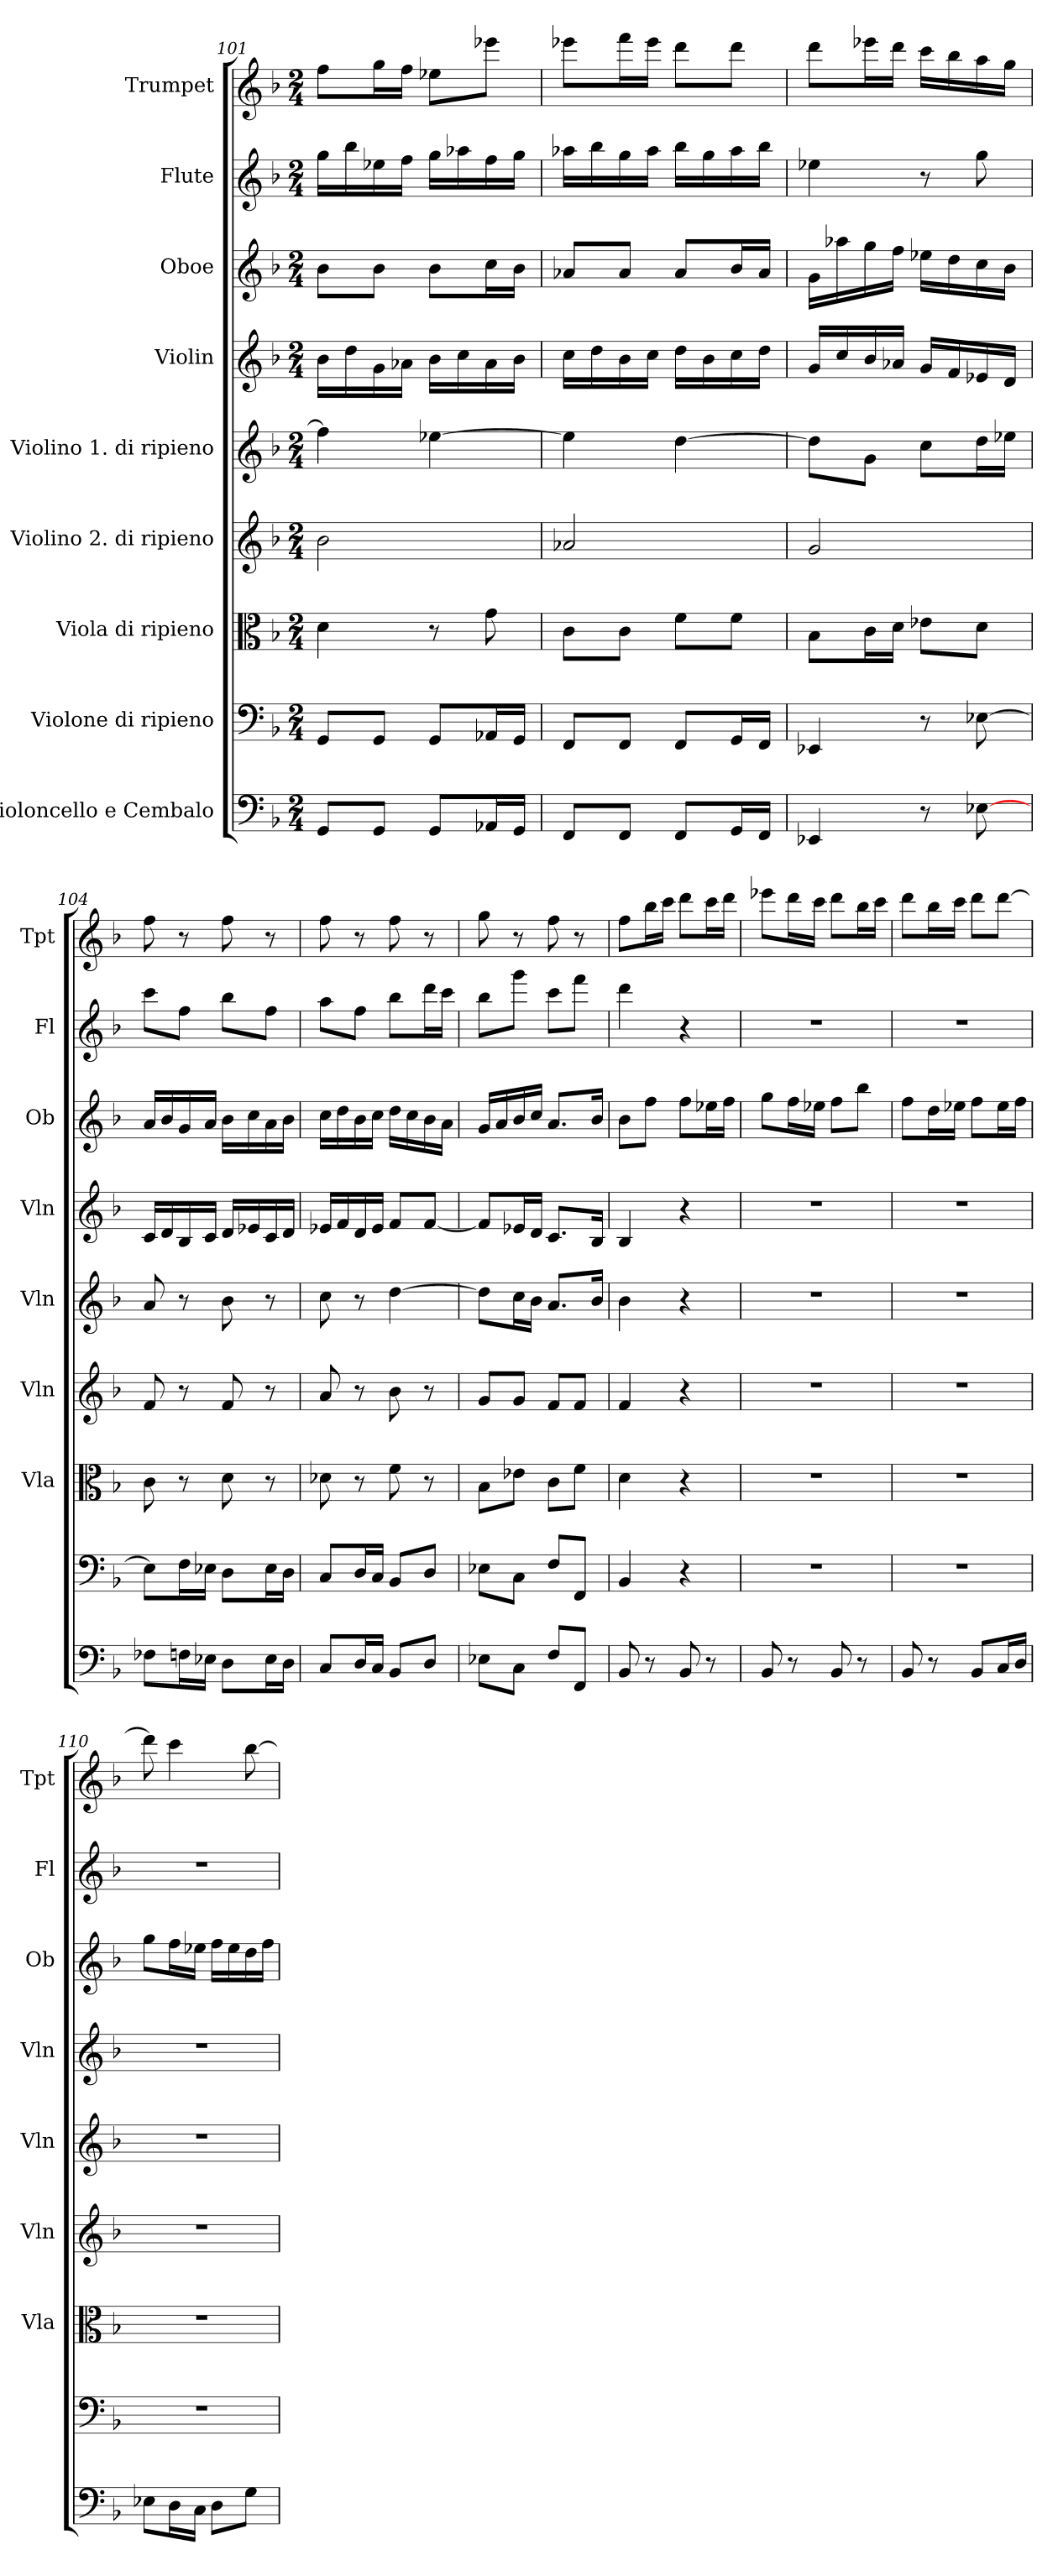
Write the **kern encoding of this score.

**kern	**kern	**kern	**kern	**kern	**kern	**kern	**kern	**kern
*part9	*part8	*part7	*part6	*part5	*part4	*part3	*part2	*part1
*staff9	*staff8	*staff7	*staff6	*staff5	*staff4	*staff3	*staff2	*staff1
*I"Violoncello e Cembalo	*I"Violone di ripieno	*I"Viola di ripieno	*I"Violino 2. di ripieno	*I"Violino 1. di ripieno	*I"Violin	*I"Oboe	*I"Flute	*I"Trumpet
*	*	*I'Vla	*I'Vln	*I'Vln	*I'Vln	*I'Ob	*I'Fl	*I'Tpt
*clefF4	*clefF4	*clefC3	*clefG2	*clefG2	*clefG2	*clefG2	*clefG2	*clefG2
*k[b-]	*k[b-]	*k[b-]	*k[b-]	*k[b-]	*k[b-]	*k[b-]	*k[b-]	*k[b-]
*F:	*F:	*F:	*F:	*F:	*F:	*F:	*F:	*F:
*M2/4	*M2/4	*M2/4	*M2/4	*M2/4	*M2/4	*M2/4	*M2/4	*M2/4
=101	=101	=101	=101	=101	=101	=101	=101	=101
8GGL	8GGL	4d	2b-	4ff]	16b-LL	8b-L	16ggLL	8ffL
.	.	.	.	.	16dd	.	16bb-	.
8GGJ	8GGJ	.	.	.	16g	8b-J	16ee-X	16ggL
.	.	.	.	.	16a-XJJ	.	16ffJJ	16ffJJ
8GGL	8GGL	8r	.	[4ee-X	16b-LL	8b-L	16ggLL	8ee-XL
.	.	.	.	.	16cc	.	16aa-X	.
16AA-XL	16AA-XL	8g	.	.	16a-	16ccL	16ff	8eee-XJ
16GGJJ	16GGJJ	.	.	.	16b-JJ	16b-JJ	16ggJJ	.
=102	=102	=102	=102	=102	=102	=102	=102	=102
8FFL	8FFL	8cL	2a-X	4ee-]	16ccLL	8a-XL	16aa-XLL	8eee-XL
.	.	.	.	.	16dd	.	16bb-	.
8FFJ	8FFJ	8cJ	.	.	16b-	8a-J	16gg	16fffL
.	.	.	.	.	16ccJJ	.	16aa-JJ	16eee-JJ
8FFL	8FFL	8fL	.	[4dd	16ddLL	8a-L	16bb-LL	8dddL
.	.	.	.	.	16b-	.	16gg	.
16GGL	16GGL	8fJ	.	.	16cc	16b-L	16aa-	8dddJ
16FFJJ	16FFJJ	.	.	.	16ddJJ	16a-JJ	16bb-JJ	.
=103	=103	=103	=103	=103	=103	=103	=103	=103
4EE-X	4EE-X	8B-L	2g	8ddL]	16gLL	16gLL	4ee-X	8dddL
.	.	.	.	.	16cc	16aa-X	.	.
.	.	16cL	.	8gJ	16b-	16gg	.	16eee-XL
.	.	16dJJ	.	.	16a-XJJ	16ffJJ	.	16dddJJ
8r	8r	8e-XL	.	8ccL	16gLL	16ee-XLL	8r	16cccLL
.	.	.	.	.	16f	16dd	.	16bb-
[8E-X	[8E-X	8dJ	.	16ddL	16e-X	16cc	8gg	16aa
.	.	.	.	16ee-XJJ	16dJJ	16b-JJ	.	16ggJJ
=104	=104	=104	=104	=104	=104	=104	=104	=104
8F-XL	8E-L]	8c	8f	8a	16cLL	16aLL	8cccL	8ff
.	.	.	.	.	16d	16b-	.	.
16FnL	16FL	8r	8r	8r	16B-	16g	8ffJ	8r
16E-XJJ	16E-XJJ	.	.	.	16cJJ	16aJJ	.	.
8DL	8DL	8d	8f	8b-	16dLL	16b-LL	8bb-L	8ff
.	.	.	.	.	16e-X	16cc	.	.
16E-L	16E-L	8r	8r	8r	16c	16a	8ffJ	8r
16DJJ	16DJJ	.	.	.	16dJJ	16b-JJ	.	.
=105	=105	=105	=105	=105	=105	=105	=105	=105
8CL	8CL	8d-X	8a	8cc	16e-XLL	16ccLL	8aaL	8ff
.	.	.	.	.	16f	16dd	.	.
16DL	16DL	8r	8r	8r	16d	16b-	8ffJ	8r
16CJJ	16CJJ	.	.	.	16e-JJ	16ccJJ	.	.
8BB-L	8BB-L	8f	8b-	[4dd	8fL	16ddLL	8bb-L	8ff
.	.	.	.	.	.	16cc	.	.
8DJ	8DJ	8r	8r	.	[8fJ	16b-	16dddL	8r
.	.	.	.	.	.	16aJJ	16cccJJ	.
=106	=106	=106	=106	=106	=106	=106	=106	=106
8E-XL	8E-XL	8B-L	8gL	8ddL]	8fL]	16gLL	8bb-L	8gg
.	.	.	.	.	.	16a	.	.
8CJ	8CJ	8e-XJ	8gJ	16ccL	16e-XL	16b-	8gggJ	8r
.	.	.	.	16b-JJ	16dJJ	16ccJJ	.	.
8FL	8FL	8cL	8fL	8.aL	8.cL	8.aL	8cccL	8ff
8FFJ	8FFJ	8fJ	8fJ	.	.	.	8fffJ	8r
.	.	.	.	16b-Jk	16B-Jk	16b-Jk	.	.
=107	=107	=107	=107	=107	=107	=107	=107	=107
8BB-	4BB-	4d	4f	4b-	4B-	8b-L	4ddd	8ffL
8r	.	.	.	.	.	8ffJ	.	16bb-L
.	.	.	.	.	.	.	.	16cccJJ
8BB-	4r	4r	4r	4r	4r	8ffL	4r	8dddL
8r	.	.	.	.	.	16ee-XL	.	16cccL
.	.	.	.	.	.	16ffJJ	.	16dddJJ
=108	=108	=108	=108	=108	=108	=108	=108	=108
8BB-	2r	2r	2r	2r	2r	8ggL	2r	8eee-XL
8r	.	.	.	.	.	16ffL	.	16dddL
.	.	.	.	.	.	16ee-XJJ	.	16cccJJ
8BB-	.	.	.	.	.	8ffL	.	8dddL
8r	.	.	.	.	.	8bb-J	.	16bb-L
.	.	.	.	.	.	.	.	16cccJJ
=109	=109	=109	=109	=109	=109	=109	=109	=109
8BB-	2r	2r	2r	2r	2r	8ffL	2r	8dddL
8r	.	.	.	.	.	16ddL	.	16bb-L
.	.	.	.	.	.	16ee-XJJ	.	16cccJJ
8BB-L	.	.	.	.	.	8ffL	.	8dddL
16CL	.	.	.	.	.	16ee-L	.	[8dddJ
16DJJ	.	.	.	.	.	16ffJJ	.	.
=110	=110	=110	=110	=110	=110	=110	=110	=110
8E-XL	2r	2r	2r	2r	2r	8ggL	2r	8ddd]
16DL	.	.	.	.	.	16ffL	.	4ccc
16CJJ	.	.	.	.	.	16ee-XJJ	.	.
8DL	.	.	.	.	.	16ffLL	.	.
.	.	.	.	.	.	16ee-	.	.
8GJ	.	.	.	.	.	16dd	.	[8bb-
.	.	.	.	.	.	16ffJJ	.	.
=	=	=	=	=	=	=	=	=
*-	*-	*-	*-	*-	*-	*-	*-	*-
